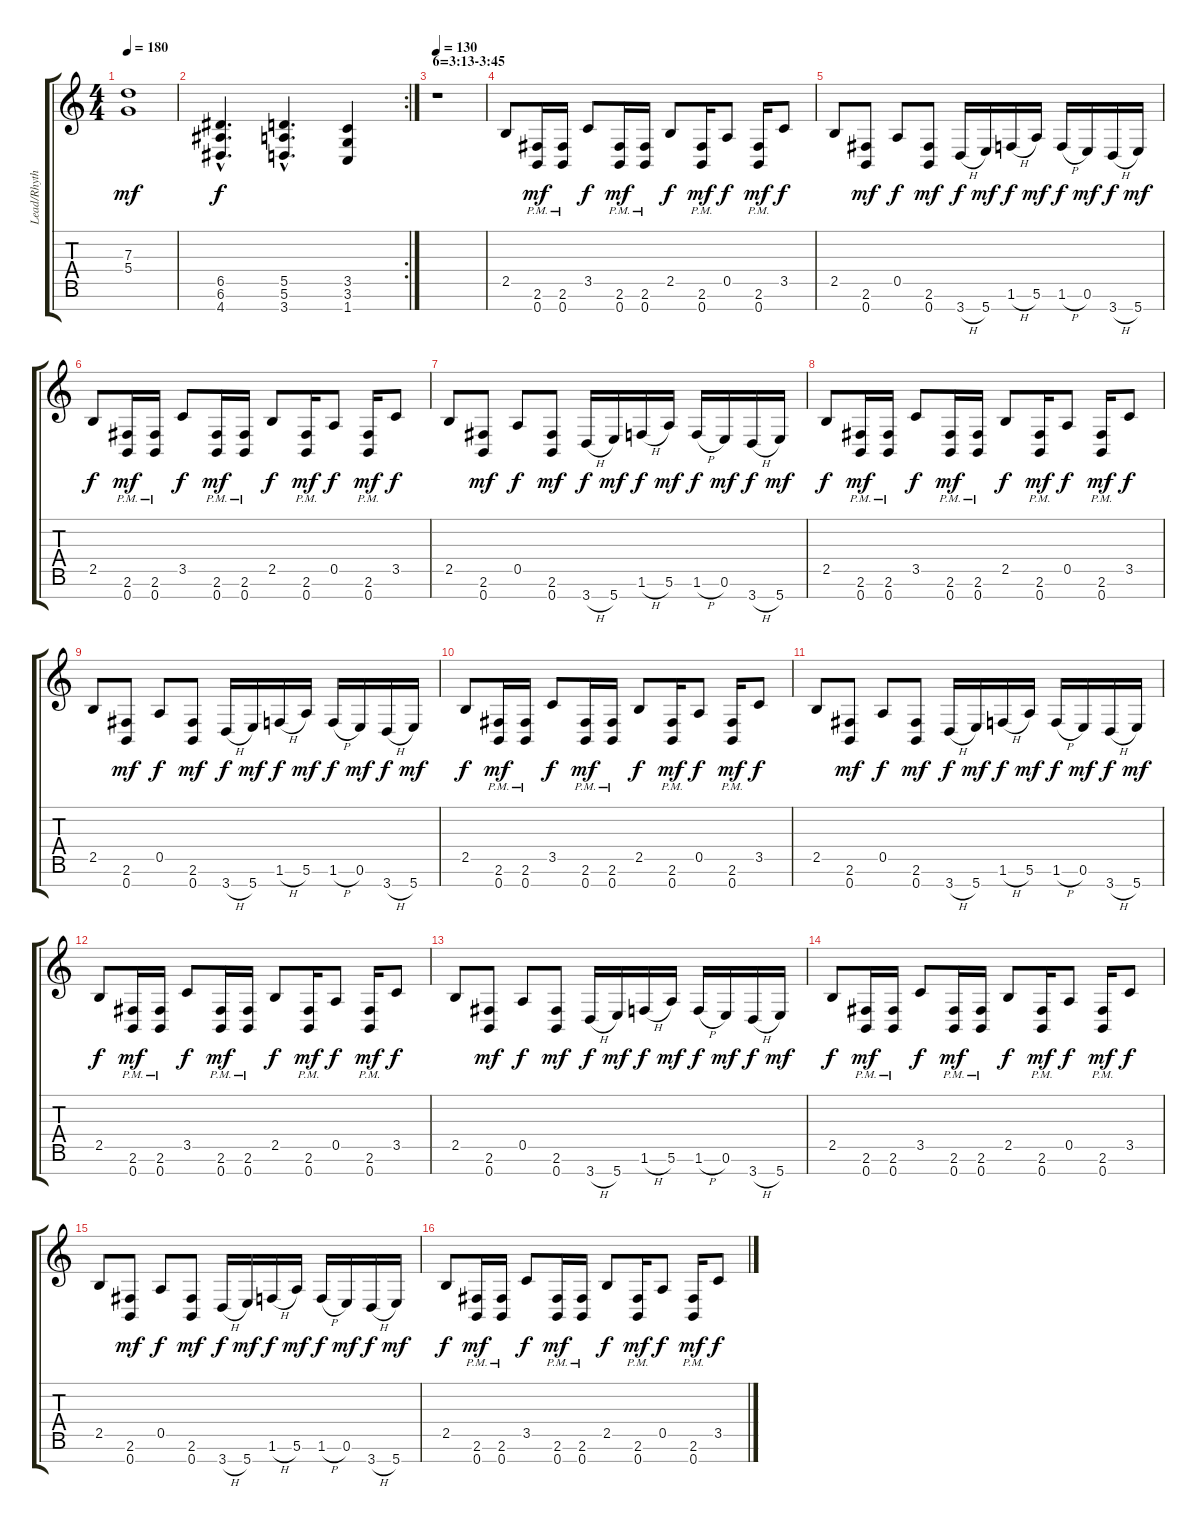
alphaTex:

\track ("Lead/Rhythm" "Lead/Rhyth") {instrument distortionguitar}
\staff {score tabs}
\tuning (E4 B3 G3 D3 A2 E2 B1) {hide}
\ts (4 4)
\tempo 180
\clef g2
\ks c
(7.3 5.4).1{dy mf} |
\rc 2
(6.5{hac} 6.6{hac} 4.7{hac}).4{d dy f} (5.5{hac} 5.6{hac} 3.7{hac}).4{d} (3.5 3.6 1.7).4 |
\section ("" "6=3:13-3:45")
\tempo 130
r.1 |
2.5.8 (2.6{pm} 0.7{pm}).16{dy mf} (2.6{pm} 0.7{pm}).16 3.5.8{dy f} (2.6{pm} 0.7{pm}).16{dy mf} (2.6{pm} 0.7{pm}).16 2.5.8{dy f} (2.6{pm} 0.7{pm}).16{dy mf} 0.5.8{dy f} (2.6{pm} 0.7{pm}).16{dy mf} 3.5.8{dy f} |
2.5.8 (2.6 0.7).8{dy mf} 0.5.8{dy f} (2.6 0.7).8{dy mf} 3.7{h}.16{dy f} 5.7.16{dy mf} 1.6{h}.16{dy f} 5.6.16{dy mf} 1.6{h}.16{dy f} 0.6.16{dy mf} 3.7{h}.16{dy f} 5.7.16{dy mf} |
2.5.8{dy f} (2.6{pm} 0.7{pm}).16{dy mf} (2.6{pm} 0.7{pm}).16 3.5.8{dy f} (2.6{pm} 0.7{pm}).16{dy mf} (2.6{pm} 0.7{pm}).16 2.5.8{dy f} (2.6{pm} 0.7{pm}).16{dy mf} 0.5.8{dy f} (2.6{pm} 0.7{pm}).16{dy mf} 3.5.8{dy f} |
2.5.8 (2.6 0.7).8{dy mf} 0.5.8{dy f} (2.6 0.7).8{dy mf} 3.7{h}.16{dy f} 5.7.16{dy mf} 1.6{h}.16{dy f} 5.6.16{dy mf} 1.6{h}.16{dy f} 0.6.16{dy mf} 3.7{h}.16{dy f} 5.7.16{dy mf} |
2.5.8{dy f} (2.6{pm} 0.7{pm}).16{dy mf} (2.6{pm} 0.7{pm}).16 3.5.8{dy f} (2.6{pm} 0.7{pm}).16{dy mf} (2.6{pm} 0.7{pm}).16 2.5.8{dy f} (2.6{pm} 0.7{pm}).16{dy mf} 0.5.8{dy f} (2.6{pm} 0.7{pm}).16{dy mf} 3.5.8{dy f} |
2.5.8 (2.6 0.7).8{dy mf} 0.5.8{dy f} (2.6 0.7).8{dy mf} 3.7{h}.16{dy f} 5.7.16{dy mf} 1.6{h}.16{dy f} 5.6.16{dy mf} 1.6{h}.16{dy f} 0.6.16{dy mf} 3.7{h}.16{dy f} 5.7.16{dy mf} |
2.5.8{dy f} (2.6{pm} 0.7{pm}).16{dy mf} (2.6{pm} 0.7{pm}).16 3.5.8{dy f} (2.6{pm} 0.7{pm}).16{dy mf} (2.6{pm} 0.7{pm}).16 2.5.8{dy f} (2.6{pm} 0.7{pm}).16{dy mf} 0.5.8{dy f} (2.6{pm} 0.7{pm}).16{dy mf} 3.5.8{dy f} |
2.5.8 (2.6 0.7).8{dy mf} 0.5.8{dy f} (2.6 0.7).8{dy mf} 3.7{h}.16{dy f} 5.7.16{dy mf} 1.6{h}.16{dy f} 5.6.16{dy mf} 1.6{h}.16{dy f} 0.6.16{dy mf} 3.7{h}.16{dy f} 5.7.16{dy mf} |
2.5.8{dy f} (2.6{pm} 0.7{pm}).16{dy mf} (2.6{pm} 0.7{pm}).16 3.5.8{dy f} (2.6{pm} 0.7{pm}).16{dy mf} (2.6{pm} 0.7{pm}).16 2.5.8{dy f} (2.6{pm} 0.7{pm}).16{dy mf} 0.5.8{dy f} (2.6{pm} 0.7{pm}).16{dy mf} 3.5.8{dy f} |
2.5.8 (2.6 0.7).8{dy mf} 0.5.8{dy f} (2.6 0.7).8{dy mf} 3.7{h}.16{dy f} 5.7.16{dy mf} 1.6{h}.16{dy f} 5.6.16{dy mf} 1.6{h}.16{dy f} 0.6.16{dy mf} 3.7{h}.16{dy f} 5.7.16{dy mf} |
2.5.8{dy f} (2.6{pm} 0.7{pm}).16{dy mf} (2.6{pm} 0.7{pm}).16 3.5.8{dy f} (2.6{pm} 0.7{pm}).16{dy mf} (2.6{pm} 0.7{pm}).16 2.5.8{dy f} (2.6{pm} 0.7{pm}).16{dy mf} 0.5.8{dy f} (2.6{pm} 0.7{pm}).16{dy mf} 3.5.8{dy f} |
2.5.8 (2.6 0.7).8{dy mf} 0.5.8{dy f} (2.6 0.7).8{dy mf} 3.7{h}.16{dy f} 5.7.16{dy mf} 1.6{h}.16{dy f} 5.6.16{dy mf} 1.6{h}.16{dy f} 0.6.16{dy mf} 3.7{h}.16{dy f} 5.7.16{dy mf} |
2.5.8{dy f} (2.6{pm} 0.7{pm}).16{dy mf} (2.6{pm} 0.7{pm}).16 3.5.8{dy f} (2.6{pm} 0.7{pm}).16{dy mf} (2.6{pm} 0.7{pm}).16 2.5.8{dy f} (2.6{pm} 0.7{pm}).16{dy mf} 0.5.8{dy f} (2.6{pm} 0.7{pm}).16{dy mf} 3.5.8{dy f}
